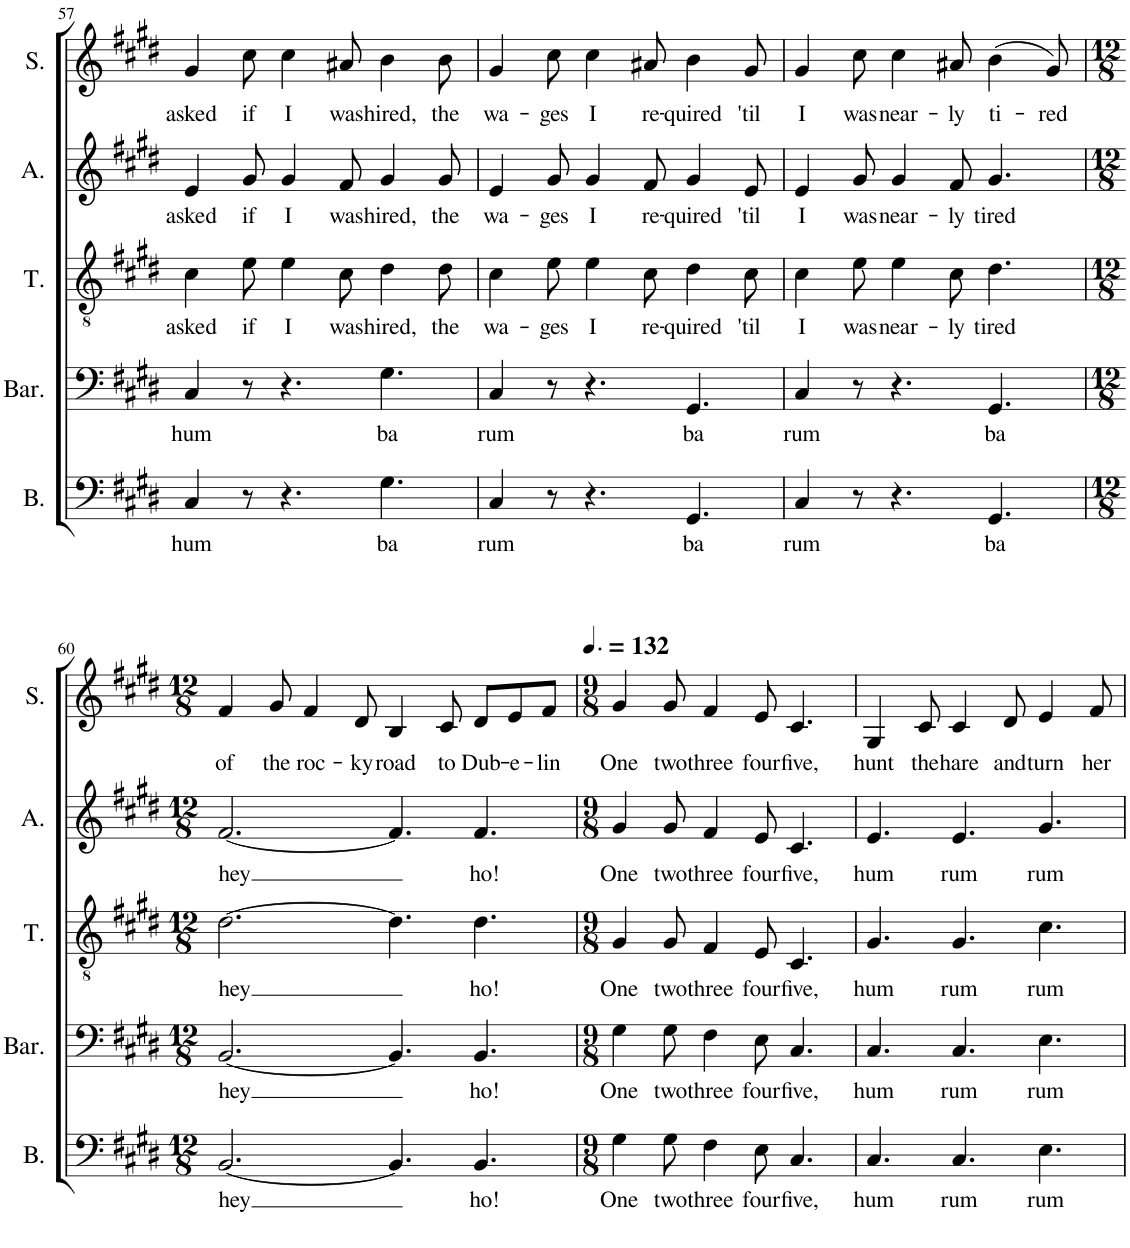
**kern	**text	**kern	**text	**kern	**text	**kern	**text	**kern	**text
*part5	*part5	*part4	*part4	*part3	*part3	*part2	*part2	*part1	*part1
*staff5	*staff5	*staff4	*staff4	*staff3	*staff3	*staff2	*staff2	*staff1	*staff1
*I"Bass	*	*I"Baritone	*	*I"Tenor	*	*I"Alto	*	*I"Soprano	*
*I'B.	*	*I'Bar.	*	*I'T.	*	*I'A.	*	*I'S.	*
!!LO:PB:g=z
*clefF4	*	*clefF4	*	*clefGv2	*	*clefG2	*	*clefG2	*
*k[f#c#g#d#]	*	*k[f#c#g#d#]	*	*k[f#c#g#d#]	*	*k[f#c#g#d#]	*	*k[f#c#g#d#]	*
*M9/8	*	*M9/8	*	*M9/8	*	*M9/8	*	*M9/8	*
=57	=57	=57	=57	=57	=57	=57	=57	=57	=57
!	!LO:LY:b	!	!LO:LY:b	!	!LO:LY:b	!	!LO:LY:b	!	!LO:LY:b
4C#/	hum	4C#/	hum	4c#\	asked	4e/	asked	4g#/	asked
!	!	!	!	!	!LO:LY:b	!	!LO:LY:b	!	!LO:LY:b
8r	.	8r	.	8e\	if	8g#/	if	8cc#\	if
!	!	!	!	!	!LO:LY:b	!	!LO:LY:b	!	!LO:LY:b
4.r	.	4.r	.	4e\	I	4g#/	I	4cc#\	I
!	!	!	!	!	!LO:LY:b	!	!LO:LY:b	!	!LO:LY:b
.	.	.	.	8c#\	was	8f#/	was	8a#X/	was
!	!LO:LY:b	!	!LO:LY:b	!	!LO:LY:b	!	!LO:LY:b	!	!LO:LY:b
4.G#\	ba	4.G#\	ba	4d#\	hired,	4g#/	hired,	4b\	hired,
!	!	!	!	!	!LO:LY:b	!	!LO:LY:b	!	!LO:LY:b
.	.	.	.	8d#\	the	8g#/	the	8b\	the
=58	=58	=58	=58	=58	=58	=58	=58	=58	=58
!	!LO:LY:b	!	!LO:LY:b	!	!LO:LY:b	!	!LO:LY:b	!	!LO:LY:b
4C#/	rum	4C#/	rum	4c#\	wa-	4e/	wa-	4g#/	wa-
!	!	!	!	!	!LO:LY:b	!	!LO:LY:b	!	!LO:LY:b
8r	.	8r	.	8e\	-ges	8g#/	-ges	8cc#\	-ges
!	!	!	!	!	!LO:LY:b	!	!LO:LY:b	!	!LO:LY:b
4.r	.	4.r	.	4e\	I	4g#/	I	4cc#\	I
!	!	!	!	!	!LO:LY:b	!	!LO:LY:b	!	!LO:LY:b
.	.	.	.	8c#\	re-	8f#/	re-	8a#X/	re-
!	!LO:LY:b	!	!LO:LY:b	!	!LO:LY:b	!	!LO:LY:b	!	!LO:LY:b
4.GG#/	ba	4.GG#/	ba	4d#\	-quired	4g#/	-quired	4b\	-quired
!	!	!	!	!	!LO:LY:b	!	!LO:LY:b	!	!LO:LY:b
.	.	.	.	8c#\	'til	8e/	'til	8g#/	'til
=59	=59	=59	=59	=59	=59	=59	=59	=59	=59
!	!LO:LY:b	!	!LO:LY:b	!	!LO:LY:b	!	!LO:LY:b	!	!LO:LY:b
4C#/	rum	4C#/	rum	4c#\	I	4e/	I	4g#/	I
!	!	!	!	!	!LO:LY:b	!	!LO:LY:b	!	!LO:LY:b
8r	.	8r	.	8e\	was	8g#/	was	8cc#\	was
!	!	!	!	!	!LO:LY:b	!	!LO:LY:b	!	!LO:LY:b
4.r	.	4.r	.	4e\	near-	4g#/	near-	4cc#\	near-
!	!	!	!	!	!LO:LY:b	!	!LO:LY:b	!	!LO:LY:b
.	.	.	.	8c#\	-ly	8f#/	-ly	8a#X/	-ly
!	!LO:LY:b	!	!LO:LY:b	!	!LO:LY:b	!	!LO:LY:b	!	!LO:LY:b
4.GG#/	ba	4.GG#/	ba	4.d#\	tired	4.g#/	tired	(>4b\	ti-
!	!	!	!	!	!	!	!	!	!LO:LY:b
.	.	.	.	.	.	.	.	8g#/)	-red
!!LO:LB:g=z
=60	=60	=60	=60	=60	=60	=60	=60	=60	=60
*M12/8	*	*M12/8	*	*M12/8	*	*M12/8	*	*M12/8	*
!	!LO:LY:b	!	!LO:LY:b	!	!LO:LY:b	!	!LO:LY:b	!	!LO:LY:b
[<2.BB/	hey	[<2.BB/	hey	[>2.d#\	hey	[<2.f#/	hey	4f#/	of
!	!	!	!	!	!	!	!	!	!LO:LY:b
.	.	.	.	.	.	.	.	8g#/	the
!	!	!	!	!	!	!	!	!	!LO:LY:b
.	.	.	.	.	.	.	.	4f#/	roc-
!	!	!	!	!	!	!	!	!	!LO:LY:b
.	.	.	.	.	.	.	.	8d#/	-ky
!	!	!	!	!	!	!	!	!	!LO:LY:b
4.BB/]	.	4.BB/]	.	4.d#\]	.	4.f#/]	.	4B/	road
!	!	!	!	!	!	!	!	!	!LO:LY:b
.	.	.	.	.	.	.	.	8c#/	to
!	!LO:LY:b	!	!LO:LY:b	!	!LO:LY:b	!	!LO:LY:b	!	!LO:LY:b
4.BB/	ho!	4.BB/	ho!	4.d#\	ho!	4.f#/	ho!	8d#/L	Dub-
!	!	!	!	!	!	!	!	!	!LO:LY:b
.	.	.	.	.	.	.	.	8e/	-e-
!	!	!	!	!	!	!	!	!	!LO:LY:b
.	.	.	.	.	.	.	.	8f#/J	-lin
=61	=61	=61	=61	=61	=61	=61	=61	=61	=61
*M9/8	*	*M9/8	*	*M9/8	*	*M9/8	*	*M9/8	*
*	*	*	*	*	*	*	*	*MM198	*
!	!LO:LY:b	!	!LO:LY:b	!	!LO:LY:b	!	!LO:LY:b	!	!LO:LY:b
4G#\	One	4G#\	One	4G#/	One	4g#/	One	4g#/	One
!	!LO:LY:b	!	!LO:LY:b	!	!LO:LY:b	!	!LO:LY:b	!	!LO:LY:b
8G#\	two	8G#\	two	8G#/	two	8g#/	two	8g#/	two
!	!LO:LY:b	!	!LO:LY:b	!	!LO:LY:b	!	!LO:LY:b	!	!LO:LY:b
4F#\	three	4F#\	three	4F#/	three	4f#/	three	4f#/	three
!	!LO:LY:b	!	!LO:LY:b	!	!LO:LY:b	!	!LO:LY:b	!	!LO:LY:b
8E\	four	8E\	four	8E/	four	8e/	four	8e/	four
!	!LO:LY:b	!	!LO:LY:b	!	!LO:LY:b	!	!LO:LY:b	!	!LO:LY:b
4.C#/	five,	4.C#/	five,	4.C#/	five,	4.c#/	five,	4.c#/	five,
=62	=62	=62	=62	=62	=62	=62	=62	=62	=62
!	!LO:LY:b	!	!LO:LY:b	!	!LO:LY:b	!	!LO:LY:b	!	!LO:LY:b
4.C#/	hum	4.C#/	hum	4.G#/	hum	4.e/	hum	4G#/	hunt
!	!	!	!	!	!	!	!	!	!LO:LY:b
.	.	.	.	.	.	.	.	8c#/	the
!	!LO:LY:b	!	!LO:LY:b	!	!LO:LY:b	!	!LO:LY:b	!	!LO:LY:b
4.C#/	rum	4.C#/	rum	4.G#/	rum	4.e/	rum	4c#/	hare
!	!	!	!	!	!	!	!	!	!LO:LY:b
.	.	.	.	.	.	.	.	8d#/	and
!	!LO:LY:b	!	!LO:LY:b	!	!LO:LY:b	!	!LO:LY:b	!	!LO:LY:b
4.E\	rum	4.E\	rum	4.c#\	rum	4.g#/	rum	4e/	turn
!	!	!	!	!	!	!	!	!	!LO:LY:b
.	.	.	.	.	.	.	.	8f#/	her
=	=	=	=	=	=	=	=	=	=
*-	*-	*-	*-	*-	*-	*-	*-	*-	*-
